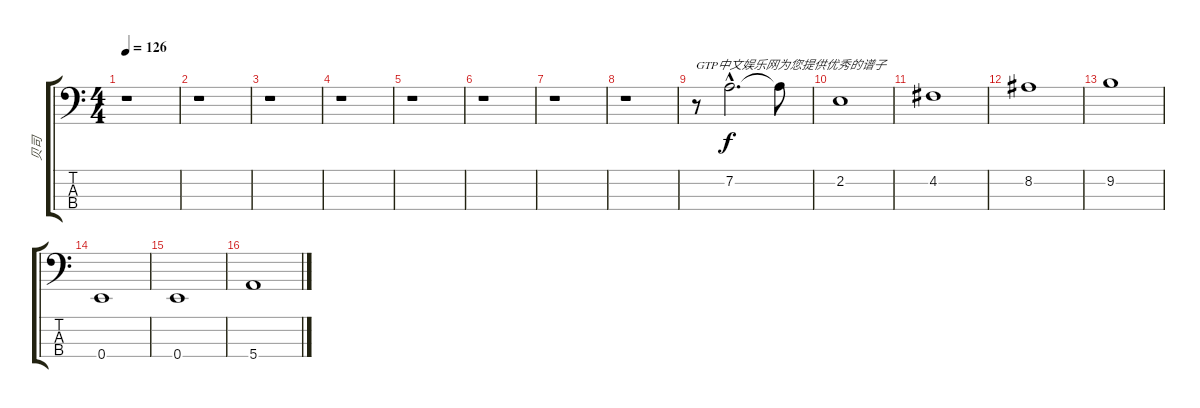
\track ("贝司" "贝司") {instrument electricbassfinger}
\staff {score tabs}
\tuning (G2 D2 A1 E1) {hide}
\ts (4 4)
\tempo 126
\clef f4
\ks c
r.1{dy f} |
r.1 |
r.1 |
r.1 |
r.1 |
r.1 |
r.1 |
r.1 |
r.8{txt "GTP中文娱乐网为您提供优秀的谱子"} 7.2{hac}.2{d} 7.2{t}.8 |
2.2.1 |
4.2.1 |
8.2.1 |
9.2.1 |
0.4.1 |
0.4.1 |
5.4.1
